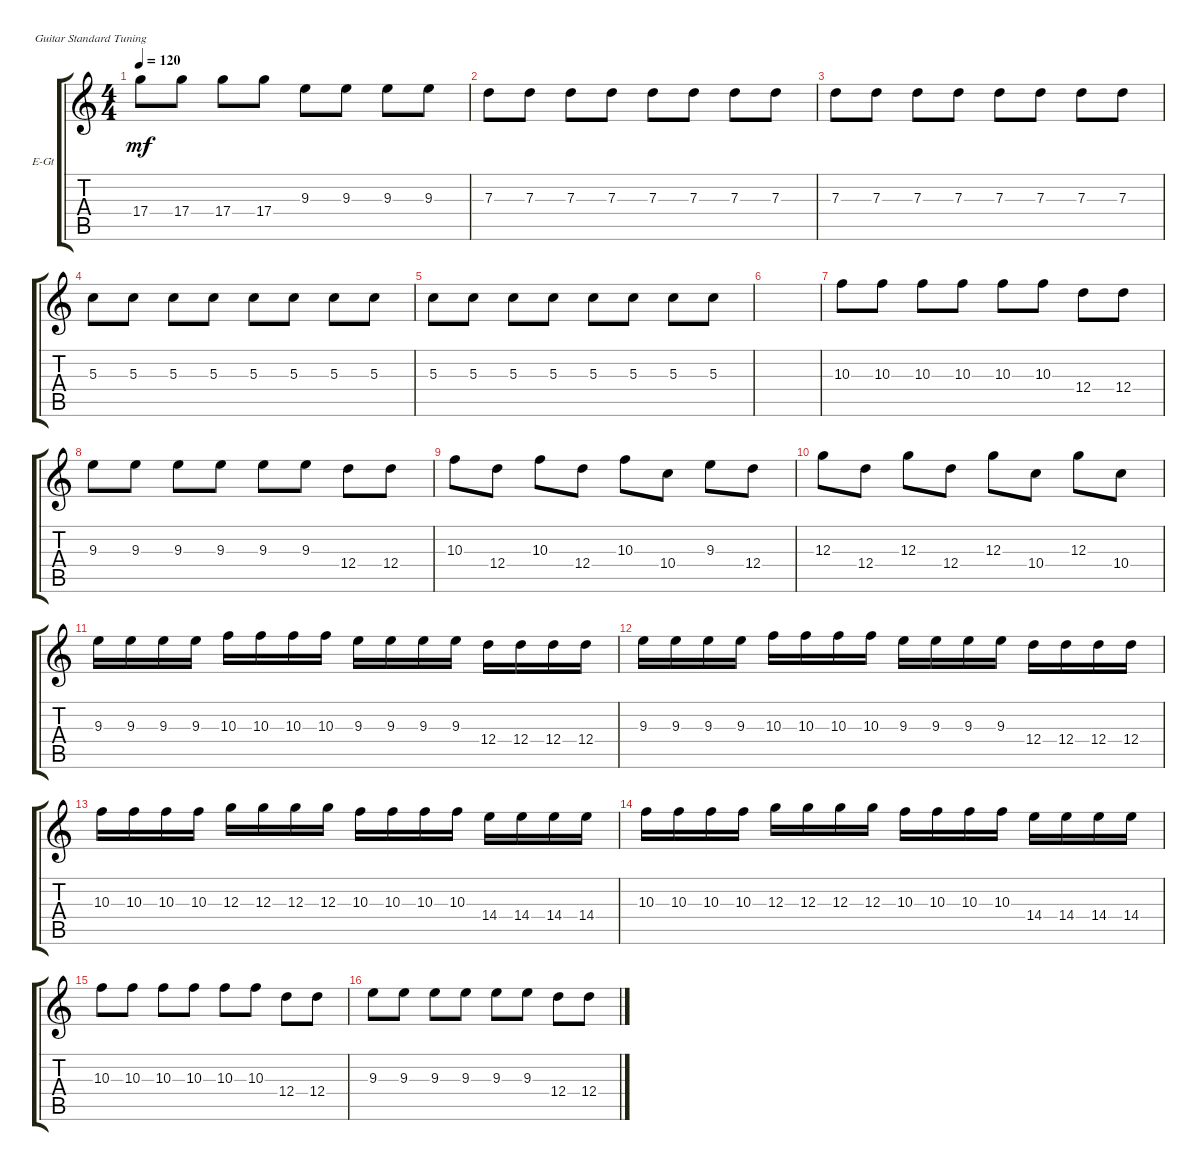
\defaultSystemsLayout 4
\bracketExtendMode groupsimilarinstruments
\firstSystemTrackNameOrientation horizontal
\otherSystemsTrackNameOrientation horizontal
\track ("Electric Guitar 3 solo" "E-Gt") {instrument overdrivenguitar}
\staff {score tabs}
\tuning (E4 B3 G3 D3 A2 E2)
\ts (4 4)
\tempo 120
\clef g2
\ks c
17.4.8{dy mf} 17.4.8 17.4.8 17.4.8 9.3.8 9.3.8 9.3.8 9.3.8 |
7.3.8 7.3.8 7.3.8 7.3.8 7.3.8 7.3.8 7.3.8 7.3.8 |
7.3.8 7.3.8 7.3.8 7.3.8 7.3.8 7.3.8 7.3.8 7.3.8 |
5.3.8 5.3.8 5.3.8 5.3.8 5.3.8 5.3.8 5.3.8 5.3.8 |
5.3.8 5.3.8 5.3.8 5.3.8 5.3.8 5.3.8 5.3.8 5.3.8 |
|
10.3.8 10.3.8 10.3.8 10.3.8 10.3.8 10.3.8 12.4.8 12.4.8 |
9.3.8 9.3.8 9.3.8 9.3.8 9.3.8 9.3.8 12.4.8 12.4.8 |
10.3.8 12.4.8 10.3.8 12.4.8 10.3.8 10.4.8 9.3.8 12.4.8 |
12.3.8 12.4.8 12.3.8 12.4.8 12.3.8 10.4.8 12.3.8 10.4.8 |
9.3.16 9.3.16 9.3.16 9.3.16 10.3.16 10.3.16 10.3.16 10.3.16 9.3.16 9.3.16 9.3.16 9.3.16 12.4.16 12.4.16 12.4.16 12.4.16 |
9.3.16 9.3.16 9.3.16 9.3.16 10.3.16 10.3.16 10.3.16 10.3.16 9.3.16 9.3.16 9.3.16 9.3.16 12.4.16 12.4.16 12.4.16 12.4.16 |
10.3.16 10.3.16 10.3.16 10.3.16 12.3.16 12.3.16 12.3.16 12.3.16 10.3.16 10.3.16 10.3.16 10.3.16 14.4.16 14.4.16 14.4.16 14.4.16 |
10.3.16 10.3.16 10.3.16 10.3.16 12.3.16 12.3.16 12.3.16 12.3.16 10.3.16 10.3.16 10.3.16 10.3.16 14.4.16 14.4.16 14.4.16 14.4.16 |
10.3.8 10.3.8 10.3.8 10.3.8 10.3.8 10.3.8 12.4.8 12.4.8 |
9.3.8 9.3.8 9.3.8 9.3.8 9.3.8 9.3.8 12.4.8 12.4.8
